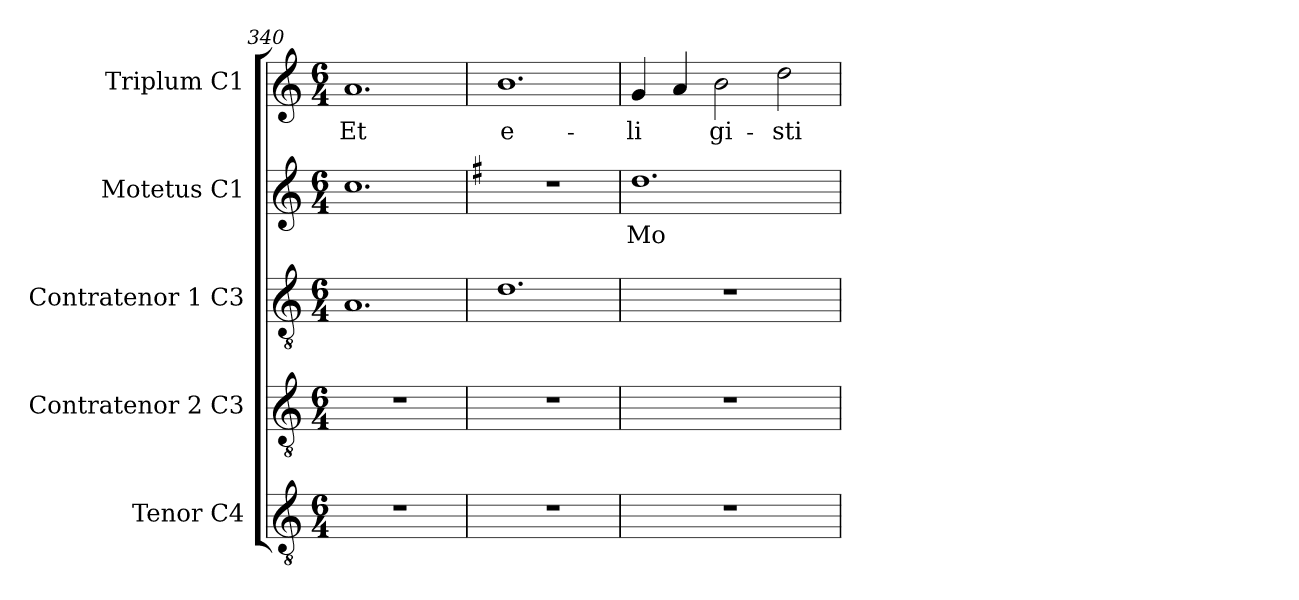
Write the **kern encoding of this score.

**kern	**kern	**kern	**text	**kern	**text	**kern	**text
*part5	*part4	*part3	*part3	*part2	*part2	*part1	*part1
*staff5	*staff4	*staff3	*staff3	*staff2	*staff2	*staff1	*staff1
*I"Tenor  C4	*I"Contratenor 2  C3	*I"Contratenor 1  C3	*	*I"Motetus  C1	*	*I"Triplum  C1	*
*I'T	*I'Ct2	*I'Ct1	*	*I'Mot	*	*I'Tr	*
*clefGv2	*clefGv2	*clefGv2	*	*clefG2	*	*clefG2	*
*k[]	*k[]	*k[]	*	*k[]	*	*k[]	*
*C:	*C:	*C:	*	*C:	*	*C:	*
*M6/4	*M6/4	*M6/4	*	*M6/4	*	*M6/4	*
=340	=340	=340	=340	=340	=340	=340	=340
!	!	!	!LO:LY:b:cj	!	!LO:LY:b:cj	!	!LO:LY:b:cj
1.r	1.r	1.A	.	1.cc	.	1.a	Et
=341	=341	=341	=341	=341	=341	=341	=341
*	*	*	*	*k[f#]	*	*	*
*	*	*	*	*G:	*	*	*
!	!	!	!LO:LY:b:cj	!	!	!	!LO:LY:b:cj
1.r	1.r	1.d	.	1.r	.	1.b	e-
=342	=342	=342	=342	=342	=342	=342	=342
!	!	!	!	!	!LO:LY:b:cj	!	!LO:LY:b:cj
1.r	1.r	1.r	.	1.dd	Mo	4g/	-li-
!	!	!	!	!	!	!	!LO:LY:b:cj
.	.	.	.	.	.	4a/	--
!	!	!	!	!	!	!	!LO:LY:b:cj
.	.	.	.	.	.	2b\	-gi-
!	!	!	!	!	!	!	!LO:LY:b:cj
.	.	.	.	.	.	2dd\	-sti
=	=	=	=	=	=	=	=
*-	*-	*-	*-	*-	*-	*-	*-
